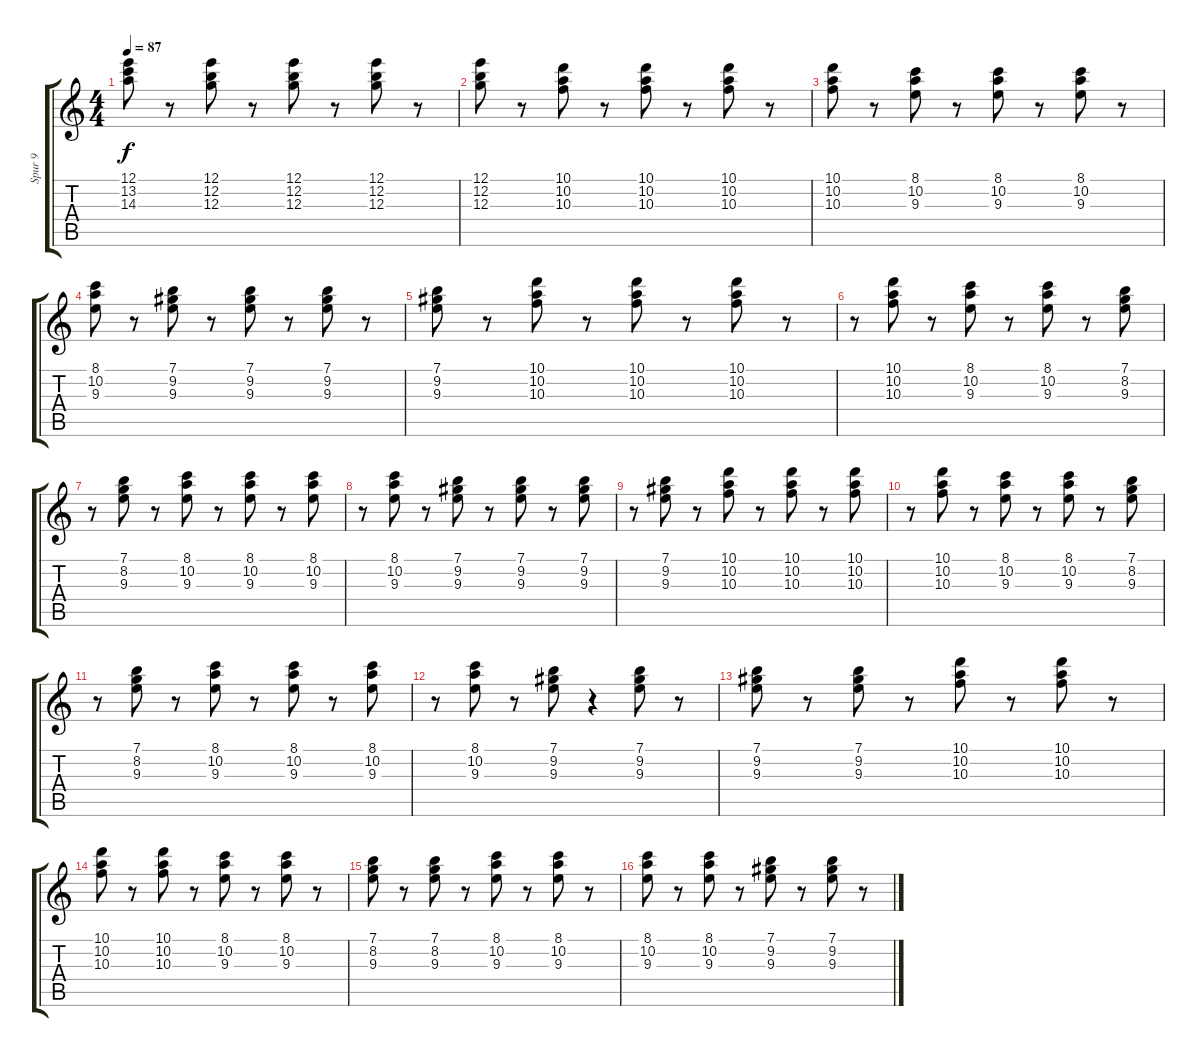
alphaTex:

\track ("Spur 9" "Spur 9") {instrument overdrivenguitar}
\staff {score tabs}
\tuning (E4 B3 G3 D3 A2 E2) {hide}
\ts (4 4)
\tempo 87
\clef g2
\ks c
(12.1 13.2 14.3).8{dy f} r.8 (12.1 12.2 12.3).8 r.8 (12.1 12.2 12.3).8 r.8 (12.1 12.2 12.3).8 r.8 |
(12.1 12.2 12.3).8 r.8 (10.1 10.2 10.3).8 r.8 (10.1 10.2 10.3).8 r.8 (10.1 10.2 10.3).8 r.8 |
(10.1 10.2 10.3).8 r.8 (8.1 10.2 9.3).8 r.8 (8.1 10.2 9.3).8 r.8 (8.1 10.2 9.3).8 r.8 |
(8.1 10.2 9.3).8 r.8 (7.1 9.2 9.3).8 r.8 (7.1 9.2 9.3).8 r.8 (7.1 9.2 9.3).8 r.8 |
(7.1 9.2 9.3).8 r.8 (10.1 10.2 10.3).8 r.8 (10.1 10.2 10.3).8 r.8 (10.1 10.2 10.3).8 r.8 |
r.8 (10.1 10.2 10.3).8 r.8 (8.1 10.2 9.3).8 r.8 (8.1 10.2 9.3).8 r.8 (7.1 8.2 9.3).8 |
r.8 (7.1 8.2 9.3).8 r.8 (8.1 10.2 9.3).8 r.8 (8.1 10.2 9.3).8 r.8 (8.1 10.2 9.3).8 |
r.8 (8.1 10.2 9.3).8 r.8 (7.1 9.2 9.3).8 r.8 (7.1 9.2 9.3).8 r.8 (7.1 9.2 9.3).8 |
r.8 (7.1 9.2 9.3).8 r.8 (10.1 10.2 10.3).8 r.8 (10.1 10.2 10.3).8 r.8 (10.1 10.2 10.3).8 |
r.8 (10.1 10.2 10.3).8 r.8 (8.1 10.2 9.3).8 r.8 (8.1 10.2 9.3).8 r.8 (7.1 8.2 9.3).8 |
r.8 (7.1 8.2 9.3).8 r.8 (8.1 10.2 9.3).8 r.8 (8.1 10.2 9.3).8 r.8 (8.1 10.2 9.3).8 |
r.8 (8.1 10.2 9.3).8 r.8 (7.1 9.2 9.3).8 r.4 (7.1 9.2 9.3).8 r.8 |
(7.1 9.2 9.3).8 r.8 (7.1 9.2 9.3).8 r.8 (10.1 10.2 10.3).8 r.8 (10.1 10.2 10.3).8 r.8 |
(10.1 10.2 10.3).8 r.8 (10.1 10.2 10.3).8 r.8 (8.1 10.2 9.3).8 r.8 (8.1 10.2 9.3).8 r.8 |
(7.1 8.2 9.3).8 r.8 (7.1 8.2 9.3).8 r.8 (8.1 10.2 9.3).8 r.8 (8.1 10.2 9.3).8 r.8 |
(8.1 10.2 9.3).8 r.8 (8.1 10.2 9.3).8 r.8 (7.1 9.2 9.3).8 r.8 (7.1 9.2 9.3).8 r.8
